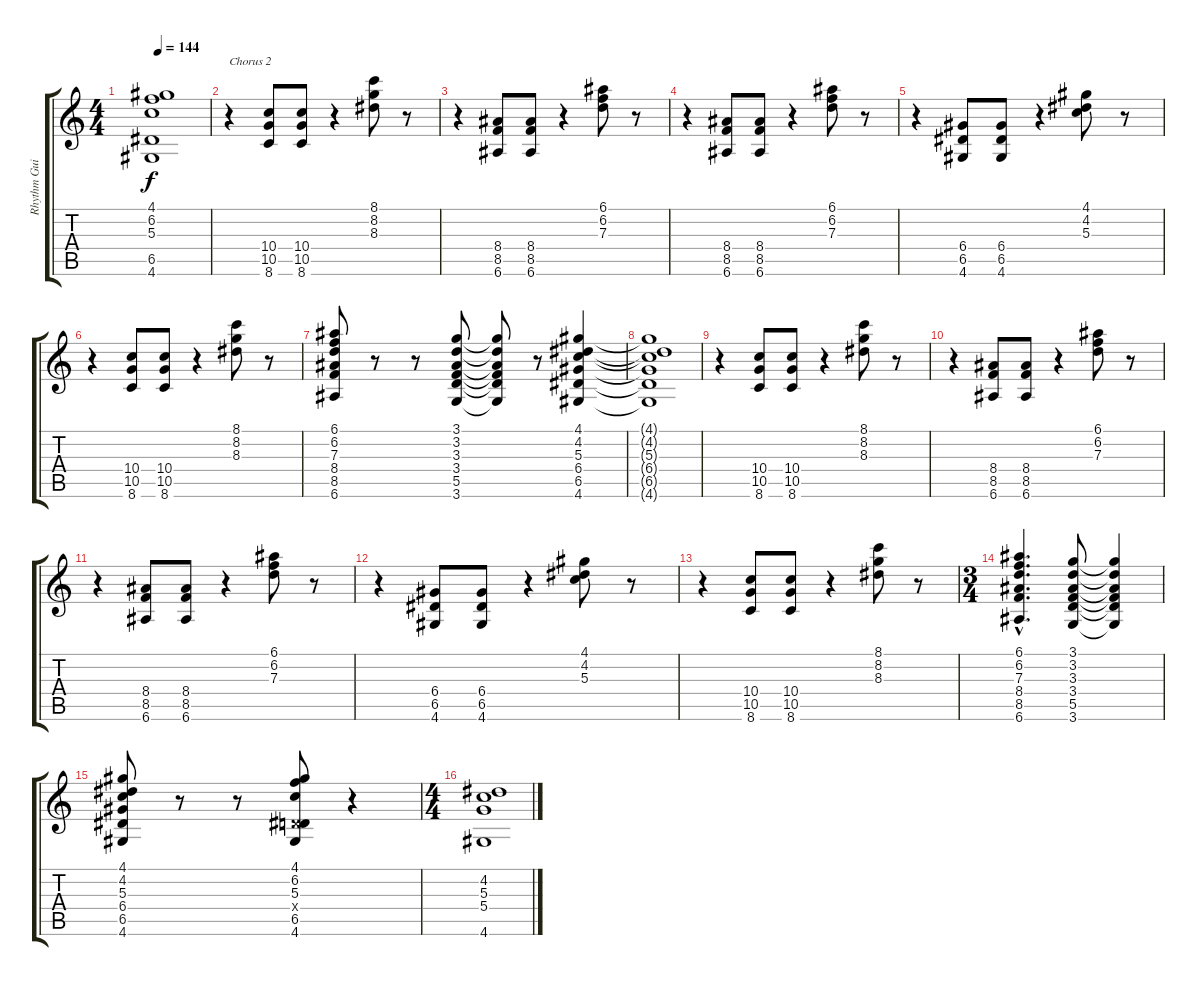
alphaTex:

\track ("Rhythm Guitar 1" "Rhythm Gui") {instrument distortionguitar}
\staff {score tabs}
\tuning (E4 B3 G3 D3 A2 E2) {hide}
\ts (4 4)
\tempo 144
\clef g2
\ks c
(4.1{t} 6.2{t} 5.3{t} 6.5{t} 4.6{t}).1{dy f} |
r.4{txt "Chorus 2"} (10.4 10.5 8.6).8 (10.4 10.5 8.6).8 r.4 (8.1 8.2 8.3).8 r.8 |
r.4 (8.4 8.5 6.6).8 (8.4 8.5 6.6).8 r.4 (6.1 6.2 7.3).8 r.8 |
r.4 (8.4 8.5 6.6).8 (8.4 8.5 6.6).8 r.4 (6.1 6.2 7.3).8 r.8 |
r.4 (6.4 6.5 4.6).8 (6.4 6.5 4.6).8 r.4 (4.1 4.2 5.3).8 r.8 |
r.4 (10.4 10.5 8.6).8 (10.4 10.5 8.6).8 r.4 (8.1 8.2 8.3).8 r.8 |
(6.1 6.2 7.3 8.4 8.5 6.6).8 r.8 r.8 (3.1 3.2 3.3 3.4 5.5 3.6).8 (3.1{t} 3.2{t} 3.3{t} 3.4{t} 5.5{t} 3.6{t}).8 r.8 (4.1 4.2 5.3 6.4 6.5 4.6).4 |
(4.1{t} 4.2{t} 5.3{t} 6.4{t} 6.5{t} 4.6{t}).1 |
r.4 (10.4 10.5 8.6).8 (10.4 10.5 8.6).8 r.4 (8.1 8.2 8.3).8 r.8 |
r.4 (8.4 8.5 6.6).8 (8.4 8.5 6.6).8 r.4 (6.1 6.2 7.3).8 r.8 |
r.4 (8.4 8.5 6.6).8 (8.4 8.5 6.6).8 r.4 (6.1 6.2 7.3).8 r.8 |
r.4 (6.4 6.5 4.6).8 (6.4 6.5 4.6).8 r.4 (4.1 4.2 5.3).8 r.8 |
r.4 (10.4 10.5 8.6).8 (10.4 10.5 8.6).8 r.4 (8.1 8.2 8.3).8 r.8 |
\ts (3 4)
(6.1{hac} 6.2{hac} 7.3{hac} 8.4{hac} 8.5{hac} 6.6{hac}).4{d} (3.1 3.2 3.3 3.4 5.5 3.6).8 (3.1{t} 3.2{t} 3.3{t} 3.4{t} 5.5{t} 3.6{t}).4 |
(4.1 4.2 5.3 6.4 6.5 4.6).8 r.8 r.8 (4.1 6.2 5.3 0.4{x} 6.5 4.6).8 r.4 |
\ts (4 4)
(4.2 5.3 5.4 4.6).1
